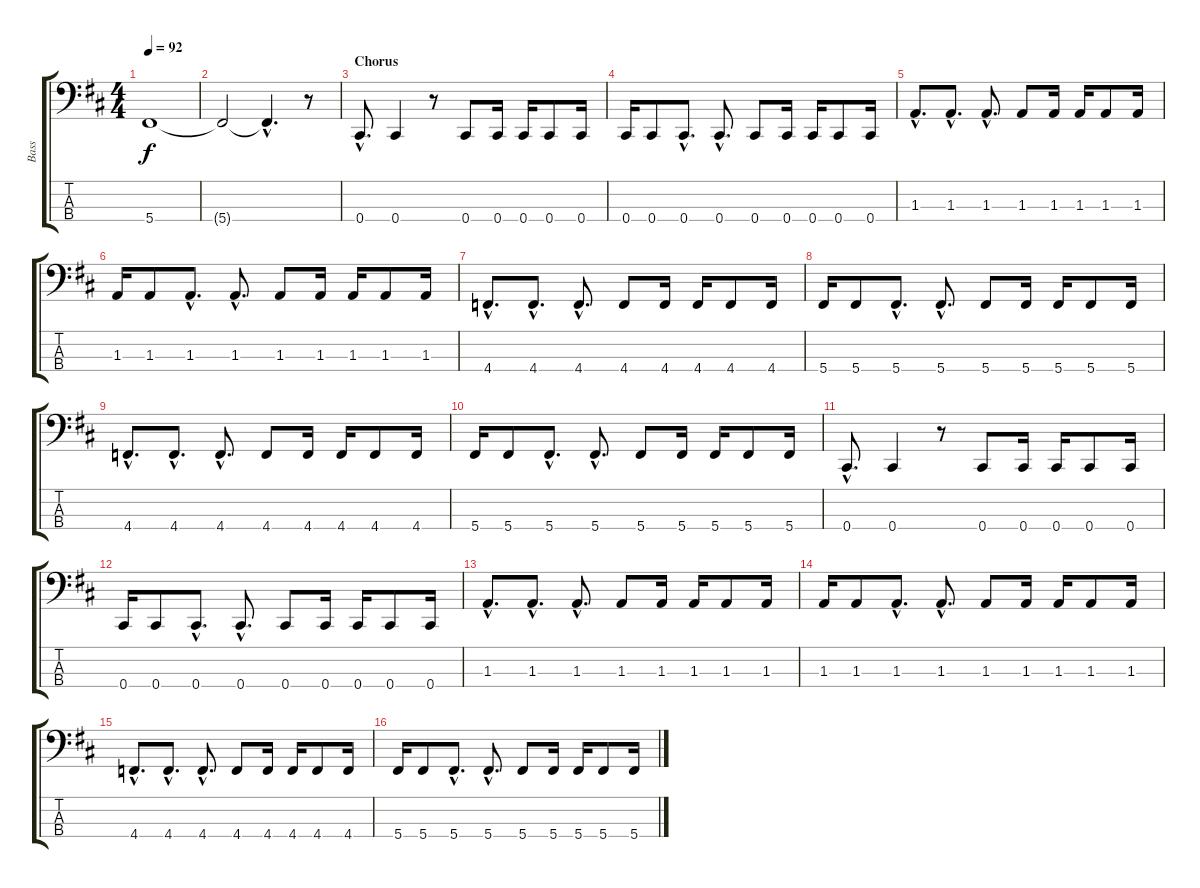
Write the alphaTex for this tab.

\track ("Bass" "Bass") {instrument acousticbass}
\staff {score tabs}
\tuning (Gb2 Db2 Ab1 Db1) {hide}
\ts (4 4)
\tempo 92
\clef f4
\ks d
5.4.1{dy f} |
5.4{t}.2 5.4{hac t}.4{d} r.8 |
\section ("" "Chorus")
0.4{hac}.8{d} 0.4.4 r.8 0.4.8 0.4.16 0.4.16 0.4.8 0.4.16 |
0.4.16 0.4.8 0.4{hac}.8{d} 0.4{hac}.8{d} 0.4.8 0.4.16 0.4.16 0.4.8 0.4.16 |
1.3{hac}.8{d} 1.3{hac}.8{d} 1.3{hac}.8{d} 1.3.8 1.3.16 1.3.16 1.3.8 1.3.16 |
1.3.16 1.3.8 1.3{hac}.8{d} 1.3{hac}.8{d} 1.3.8 1.3.16 1.3.16 1.3.8 1.3.16 |
4.4{hac}.8{d} 4.4{hac}.8{d} 4.4{hac}.8{d} 4.4.8 4.4.16 4.4.16 4.4.8 4.4.16 |
5.4.16 5.4.8 5.4{hac}.8{d} 5.4{hac}.8{d} 5.4.8 5.4.16 5.4.16 5.4.8 5.4.16 |
4.4{hac}.8{d} 4.4{hac}.8{d} 4.4{hac}.8{d} 4.4.8 4.4.16 4.4.16 4.4.8 4.4.16 |
5.4.16 5.4.8 5.4{hac}.8{d} 5.4{hac}.8{d} 5.4.8 5.4.16 5.4.16 5.4.8 5.4.16 |
0.4{hac}.8{d} 0.4.4 r.8 0.4.8 0.4.16 0.4.16 0.4.8 0.4.16 |
0.4.16 0.4.8 0.4{hac}.8{d} 0.4{hac}.8{d} 0.4.8 0.4.16 0.4.16 0.4.8 0.4.16 |
1.3{hac}.8{d} 1.3{hac}.8{d} 1.3{hac}.8{d} 1.3.8 1.3.16 1.3.16 1.3.8 1.3.16 |
1.3.16 1.3.8 1.3{hac}.8{d} 1.3{hac}.8{d} 1.3.8 1.3.16 1.3.16 1.3.8 1.3.16 |
4.4{hac}.8{d} 4.4{hac}.8{d} 4.4{hac}.8{d} 4.4.8 4.4.16 4.4.16 4.4.8 4.4.16 |
5.4.16 5.4.8 5.4{hac}.8{d} 5.4{hac}.8{d} 5.4.8 5.4.16 5.4.16 5.4.8 5.4.16
